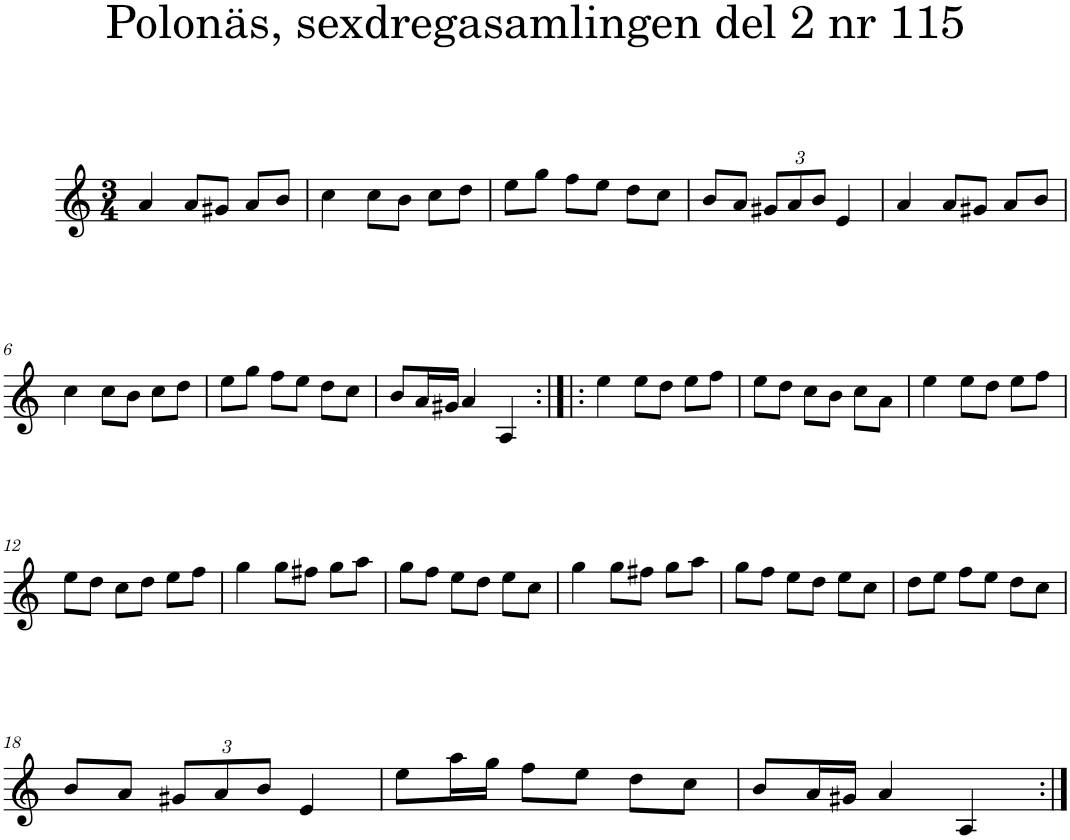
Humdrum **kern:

**kern
*part1
*staff1
*I"Piano
*I'Pno
*clefG2
*k[]
*M3/4
=1
4a/
8a/L
8g#X/J
8a/L
8b/J
=2
4cc\
8cc\L
8b\J
8cc\L
8dd\J
=3
8ee\L
8gg\J
8ff\L
8ee\J
8dd\L
8cc\J
=4
8b/L
8a/J
*Xbrackettup
12g#X/L
12a/
12b/J
4e/
=5
4a/
8a/L
8g#X/J
8a/L
8b/J
!!LO:LB:g=z
=6
4cc\
8cc\L
8b\J
8cc\L
8dd\J
=7
8ee\L
8gg\J
8ff\L
8ee\J
8dd\L
8cc\J
=8
8b/L
16a/L
16g#X/JJ
4a/
4A/
=9:|!|:
4ee\
8ee\L
8dd\J
8ee\L
8ff\J
=10
8ee\L
8dd\J
8cc\L
8b\J
8cc\L
8a\J
=11
4ee\
8ee\L
8dd\J
8ee\L
8ff\J
!!LO:LB:g=z
=12
8ee\L
8dd\J
8cc\L
8dd\J
8ee\L
8ff\J
=13
4gg\
8gg\L
8ff#X\J
8gg\L
8aa\J
=14
8gg\L
8ff\J
8ee\L
8dd\J
8ee\L
8cc\J
=15
4gg\
8gg\L
8ff#X\J
8gg\L
8aa\J
=16
8gg\L
8ff\J
8ee\L
8dd\J
8ee\L
8cc\J
=17
8dd\L
8ee\J
8ff\L
8ee\J
8dd\L
8cc\J
!!LO:LB:g=z
=18
8b/L
8a/J
12g#X/L
12a/
12b/J
4e/
=19
8ee\L
16aa\L
16gg\JJ
8ff\L
8ee\J
8dd\L
8cc\J
=20
8b/L
16a/L
16g#X/JJ
4a/
4A/
=:|!
*-
